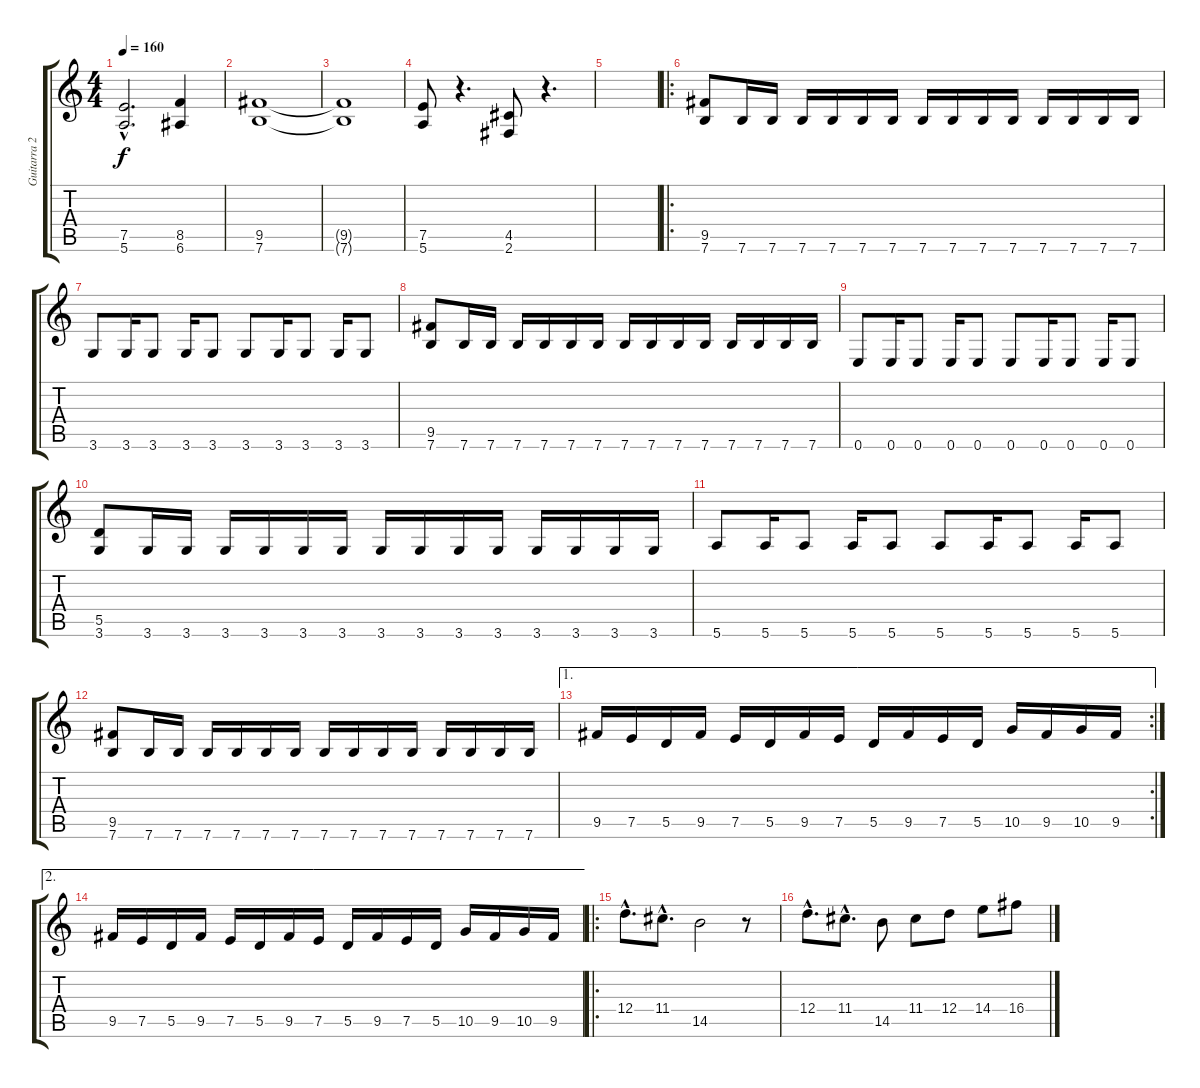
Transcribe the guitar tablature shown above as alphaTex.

\track ("Guitarra 2" "Guitarra 2") {instrument distortionguitar}
\staff {score tabs}
\tuning (E4 B3 G3 D3 A2 E2) {hide}
\ts (4 4)
\tempo 160
\clef g2
\ks c
(7.5{hac} 5.6{hac}).2{d dy f} (8.5 6.6).4 |
(9.5 7.6).1 |
(9.5{t} 7.6{t}).1 |
(7.5 5.6).8 r.4{d} (4.5 2.6).8 r.4{d} |
|
\ro
(9.5 7.6).8 7.6.16 7.6.16 7.6.16 7.6.16 7.6.16 7.6.16 7.6.16 7.6.16 7.6.16 7.6.16 7.6.16 7.6.16 7.6.16 7.6.16 |
3.6.8 3.6.16 3.6.8 3.6.16 3.6.8 3.6.8 3.6.16 3.6.8 3.6.16 3.6.8 |
(9.5 7.6).8 7.6.16 7.6.16 7.6.16 7.6.16 7.6.16 7.6.16 7.6.16 7.6.16 7.6.16 7.6.16 7.6.16 7.6.16 7.6.16 7.6.16 |
0.6.8 0.6.16 0.6.8 0.6.16 0.6.8 0.6.8 0.6.16 0.6.8 0.6.16 0.6.8 |
(5.5 3.6).8 3.6.16 3.6.16 3.6.16 3.6.16 3.6.16 3.6.16 3.6.16 3.6.16 3.6.16 3.6.16 3.6.16 3.6.16 3.6.16 3.6.16 |
5.6.8 5.6.16 5.6.8 5.6.16 5.6.8 5.6.8 5.6.16 5.6.8 5.6.16 5.6.8 |
(9.5 7.6).8 7.6.16 7.6.16 7.6.16 7.6.16 7.6.16 7.6.16 7.6.16 7.6.16 7.6.16 7.6.16 7.6.16 7.6.16 7.6.16 7.6.16 |
\ae 1
\rc 2
9.5.16 7.5.16 5.5.16 9.5.16 7.5.16 5.5.16 9.5.16 7.5.16 5.5.16 9.5.16 7.5.16 5.5.16 10.5.16 9.5.16 10.5.16 9.5.16 |
\ae 2
9.5.16 7.5.16 5.5.16 9.5.16 7.5.16 5.5.16 9.5.16 7.5.16 5.5.16 9.5.16 7.5.16 5.5.16 10.5.16 9.5.16 10.5.16 9.5.16 |
\ro
12.4{hac}.8{d volume 13 balance 4} 11.4{hac}.8{d} 14.5.2 r.8 |
12.4{hac}.8{d} 11.4{hac}.8{d} 14.5.8 11.4.8 12.4.8 14.4.8 16.4.8
